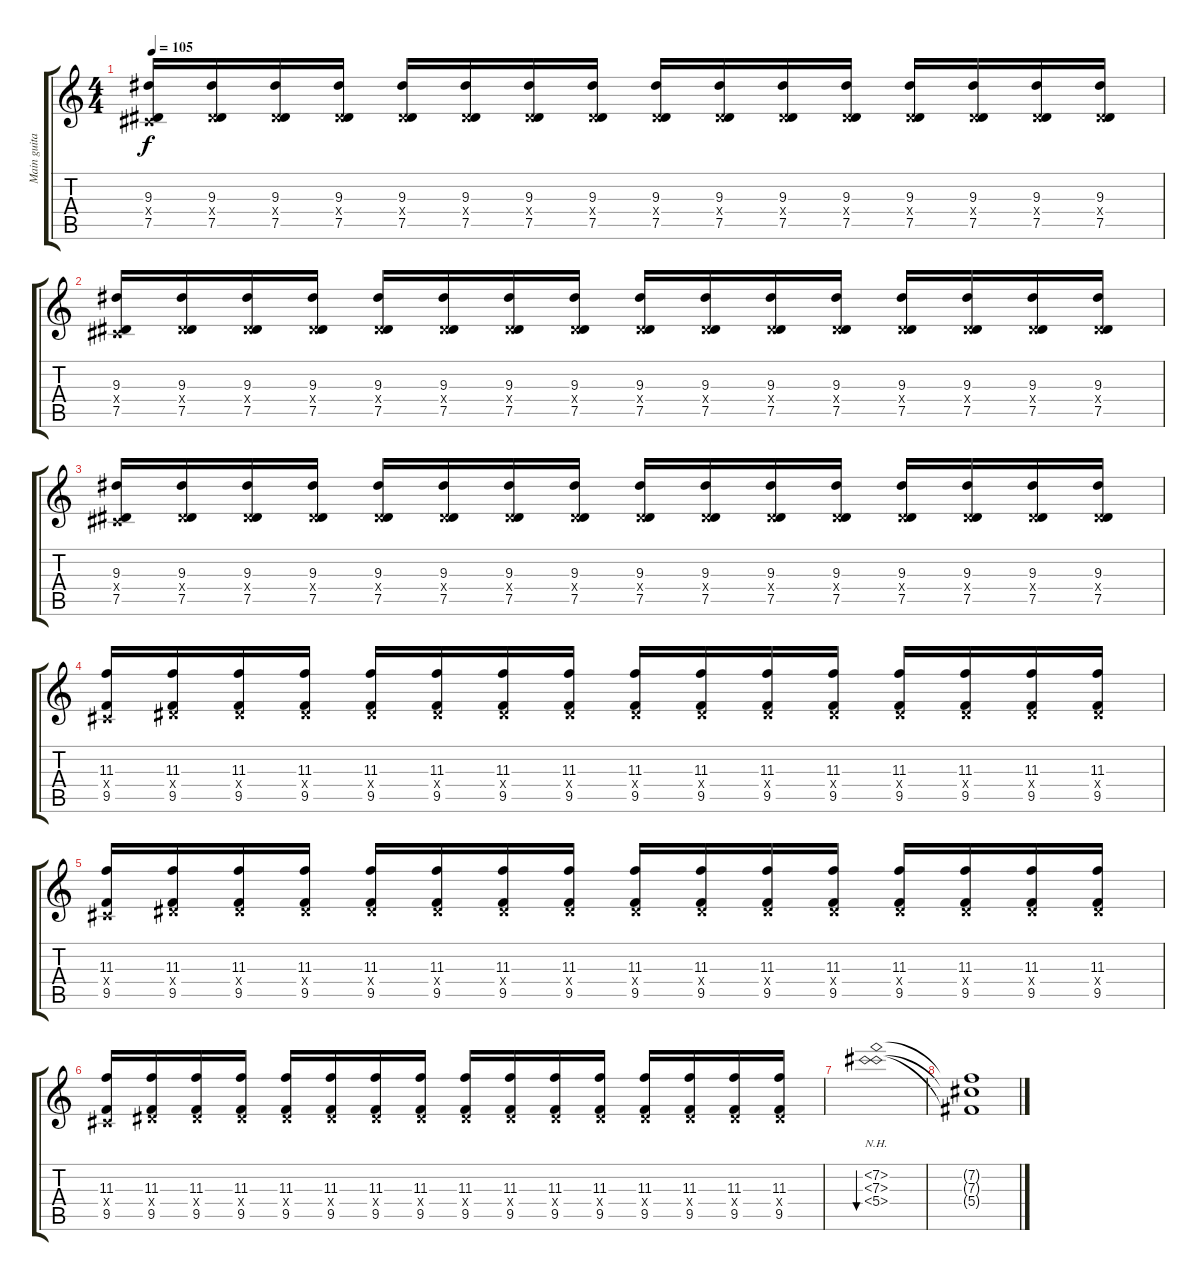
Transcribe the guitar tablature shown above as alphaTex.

\track ("Main guitar (Brad Delson)" "Main guita") {instrument distortionguitar}
\staff {score tabs}
\tuning (Eb4 Bb3 Gb3 Db3 Ab2 Db2) {hide}
\ts (4 4)
\tempo 105
\clef g2
\ks c
(9.3 0.4{x} 7.5).16{dy f volume 16 instrument distortionguitar} (9.3 2.4{x} 7.5).16 (9.3 2.4{x} 7.5).16 (9.3 2.4{x} 7.5).16 (9.3 2.4{x} 7.5).16 (9.3 2.4{x} 7.5).16 (9.3 2.4{x} 7.5).16 (9.3 2.4{x} 7.5).16 (9.3 2.4{x} 7.5).16 (9.3 2.4{x} 7.5).16 (9.3 2.4{x} 7.5).16 (9.3 2.4{x} 7.5).16 (9.3 2.4{x} 7.5).16 (9.3 2.4{x} 7.5).16 (9.3 2.4{x} 7.5).16 (9.3 2.4{x} 7.5).16 |
(9.3 0.4{x} 7.5).16{volume 16 instrument distortionguitar} (9.3 2.4{x} 7.5).16 (9.3 2.4{x} 7.5).16 (9.3 2.4{x} 7.5).16 (9.3 2.4{x} 7.5).16 (9.3 2.4{x} 7.5).16 (9.3 2.4{x} 7.5).16 (9.3 2.4{x} 7.5).16 (9.3 2.4{x} 7.5).16 (9.3 2.4{x} 7.5).16 (9.3 2.4{x} 7.5).16 (9.3 2.4{x} 7.5).16 (9.3 2.4{x} 7.5).16 (9.3 2.4{x} 7.5).16 (9.3 2.4{x} 7.5).16 (9.3 2.4{x} 7.5).16 |
(9.3 0.4{x} 7.5).16{volume 16 instrument distortionguitar} (9.3 2.4{x} 7.5).16 (9.3 2.4{x} 7.5).16 (9.3 2.4{x} 7.5).16 (9.3 2.4{x} 7.5).16 (9.3 2.4{x} 7.5).16 (9.3 2.4{x} 7.5).16 (9.3 2.4{x} 7.5).16 (9.3 2.4{x} 7.5).16 (9.3 2.4{x} 7.5).16 (9.3 2.4{x} 7.5).16 (9.3 2.4{x} 7.5).16 (9.3 2.4{x} 7.5).16 (9.3 2.4{x} 7.5).16 (9.3 2.4{x} 7.5).16 (9.3 2.4{x} 7.5).16 |
(11.3 0.4{x} 9.5).16{volume 16 instrument distortionguitar} (11.3 2.4{x} 9.5).16 (11.3 2.4{x} 9.5).16 (11.3 2.4{x} 9.5).16 (11.3 2.4{x} 9.5).16 (11.3 2.4{x} 9.5).16 (11.3 2.4{x} 9.5).16 (11.3 2.4{x} 9.5).16 (11.3 2.4{x} 9.5).16 (11.3 2.4{x} 9.5).16 (11.3 2.4{x} 9.5).16 (11.3 2.4{x} 9.5).16 (11.3 2.4{x} 9.5).16 (11.3 2.4{x} 9.5).16 (11.3 2.4{x} 9.5).16 (11.3 2.4{x} 9.5).16 |
(11.3 0.4{x} 9.5).16{volume 16 instrument distortionguitar} (11.3 2.4{x} 9.5).16 (11.3 2.4{x} 9.5).16 (11.3 2.4{x} 9.5).16 (11.3 2.4{x} 9.5).16 (11.3 2.4{x} 9.5).16 (11.3 2.4{x} 9.5).16 (11.3 2.4{x} 9.5).16 (11.3 2.4{x} 9.5).16 (11.3 2.4{x} 9.5).16 (11.3 2.4{x} 9.5).16 (11.3 2.4{x} 9.5).16 (11.3 2.4{x} 9.5).16 (11.3 2.4{x} 9.5).16 (11.3 2.4{x} 9.5).16 (11.3 2.4{x} 9.5).16 |
(11.3 0.4{x} 9.5).16{volume 16 instrument distortionguitar} (11.3 2.4{x} 9.5).16 (11.3 2.4{x} 9.5).16 (11.3 2.4{x} 9.5).16 (11.3 2.4{x} 9.5).16 (11.3 2.4{x} 9.5).16 (11.3 2.4{x} 9.5).16 (11.3 2.4{x} 9.5).16 (11.3 2.4{x} 9.5).16 (11.3 2.4{x} 9.5).16 (11.3 2.4{x} 9.5).16 (11.3 2.4{x} 9.5).16 (11.3 2.4{x} 9.5).16 (11.3 2.4{x} 9.5).16 (11.3 2.4{x} 9.5).16 (11.3 2.4{x} 9.5).16 |
(7.2{nh} 7.3{nh} 5.4{nh}).1{bu 120 volume 12} |
(7.2{t} 7.3{t} 5.4{t}).1
